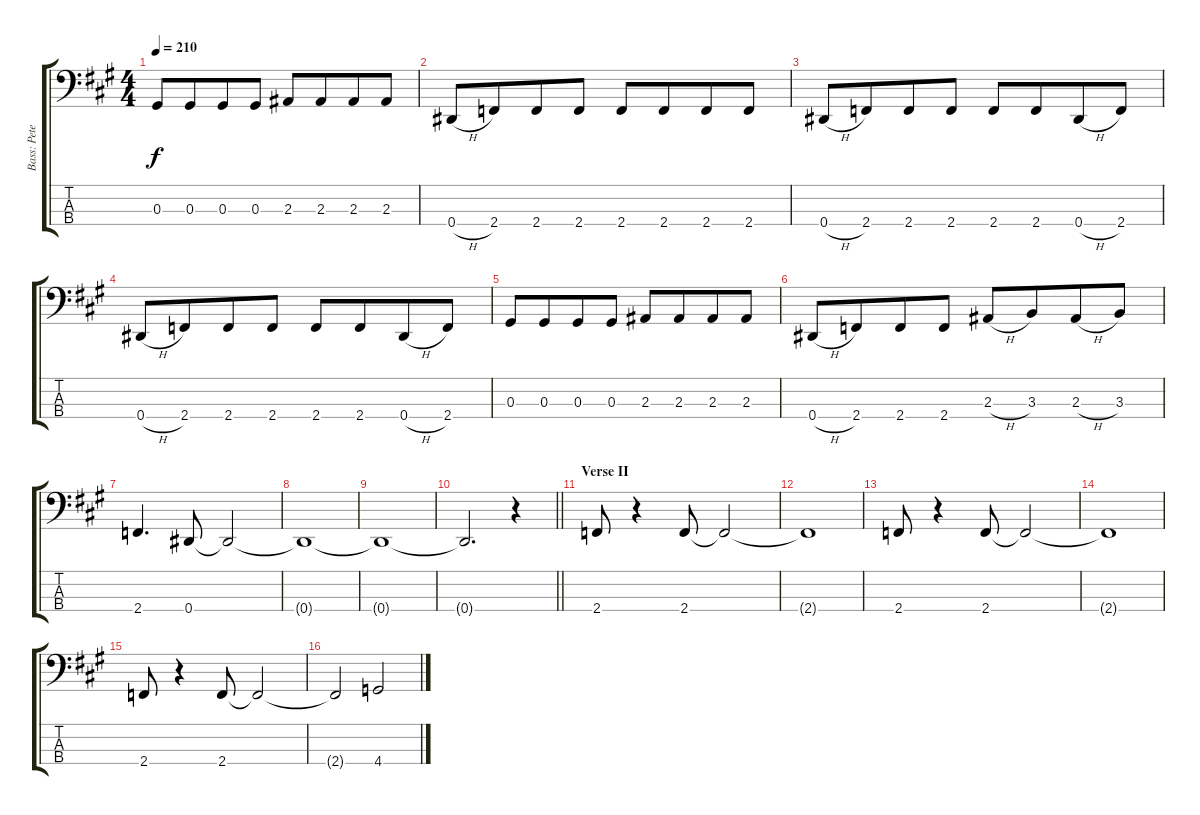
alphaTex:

\track ("Bass: Peter" "Bass: Pete") {instrument electricbassfinger}
\staff {score tabs}
\tuning (Gb2 Db2 Ab1 Eb1) {hide}
\ts (4 4)
\tempo 210
\clef f4
\ks a
0.3.8{dy f} 0.3.8{beam merge} 0.3.8 0.3.8 2.3.8 2.3.8{beam merge} 2.3.8 2.3.8 |
0.4{h}.8 2.4.8{beam merge} 2.4.8 2.4.8 2.4.8 2.4.8{beam merge} 2.4.8 2.4.8 |
0.4{h}.8 2.4.8{beam merge} 2.4.8 2.4.8 2.4.8 2.4.8{beam merge} 0.4{h}.8 2.4.8 |
0.4{h}.8 2.4.8{beam merge} 2.4.8 2.4.8 2.4.8 2.4.8{beam merge} 0.4{h}.8 2.4.8 |
0.3.8 0.3.8{beam merge} 0.3.8 0.3.8 2.3.8 2.3.8{beam merge} 2.3.8 2.3.8 |
0.4{h}.8 2.4.8{beam merge} 2.4.8 2.4.8 2.3{h}.8 3.3.8{beam merge} 2.3{h}.8 3.3.8 |
2.4.4{d} 0.4.8 0.4{t}.2 |
0.4{t}.1 |
0.4{t}.1 |
\barLineRight lightlight
0.4{t}.2{d} r.4 |
\section ("" "Verse II")
2.4.8 r.4 2.4.8 2.4{t}.2 |
2.4{t}.1 |
2.4.8 r.4 2.4.8 2.4{t}.2 |
2.4{t}.1 |
2.4.8 r.4 2.4.8 2.4{t}.2 |
2.4{t}.2 4.4.2
